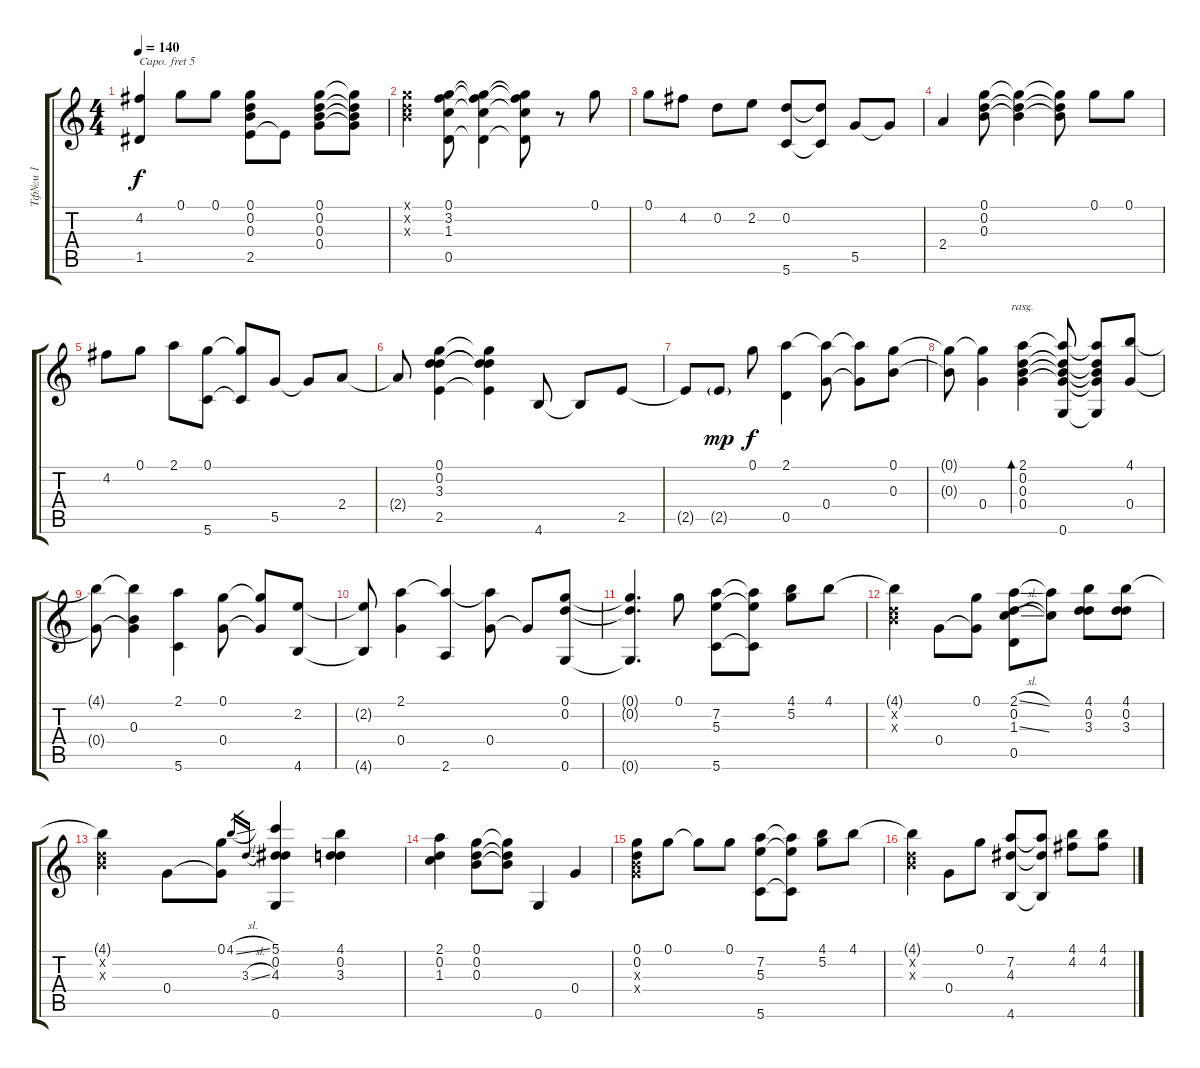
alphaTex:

\track ("Тф№м 1" "Тф№м 1") {instrument acousticguitarsteel}
\staff {score tabs}
\capo 5
\tuning (D4 A3 Gb3 D3 A2 D2) {hide}
\ts (4 4)
\tempo 140
\clef g2
\ks c
(4.2 1.5).4{dy f} 0.1.8 0.1.8 (0.1 0.2 0.3 2.5).8 2.5{t}.8 (0.1 0.2 0.3 0.4).8 (0.1{t} 0.2{t} 0.3{t} 0.4{t}).8 |
(0.1{x} 0.2{x} 0.3{x}).4 (0.1 3.2 1.3 0.5).8 (0.1{t} 3.2{t} 1.3{t} 0.5{t}).4 (0.1{t} 3.2{t} 1.3{t} 0.5{t}).8 r.8 0.1.8 |
0.1.8 4.2.8 0.2.8 2.2.8 (0.2 5.6).8 (0.2{t} 5.6{t}).8 5.5.8 5.5{t}.8 |
2.4.4 (0.1 0.2 0.3).8 (0.1{t} 0.2{t} 0.3{t}).4 (0.1{t} 0.2{t} 0.3{t}).8 0.1.8 0.1.8 |
4.2.8 0.1.8 2.1.8 (0.1 5.6).8 (0.1{t} 5.6{t}).8 5.5.8 5.5{t}.8 2.4.8 |
2.4{t}.8 (0.1 0.2 3.3 2.5).4 (0.1{t} 0.2{t} 3.3{t} 2.5{t}).4 4.6.8 4.6{t}.8 2.5.8 |
2.5{t}.8 2.5{g}.8{dy mp} 0.1.8{dy f} (2.1 0.5).4 (2.1{t} 0.4).8 (2.1{t} 0.4{t}).8 (0.1 0.3).8 |
(0.1{t} 0.3{t}).8 (0.1{t} 0.4).4 (2.1 0.2 0.3 0.4).4{bd 480 rasg ii} (2.1{t} 0.2{t} 0.3{t} 0.4{t} 0.6).8 (2.1{t} 0.2{t} 0.3{t} 0.4{t} 0.6{t}).8 (4.1 0.4).8 |
(4.1{t} 0.4{t}).8 (4.1{t} 0.3 0.4{t}).4 (2.1 5.6).4 (0.1 0.4).8 (0.1{t} 0.4{t}).8 (2.2 4.6).8 |
(2.2{t} 4.6{t}).8 (2.1 0.4).4 (2.1{t} 2.6).4 (2.1{t} 0.4).8 0.4{t}.8 (0.1 0.2 0.6).8 |
(0.1{t} 0.2{t} 0.6{t}).4{d} 0.1.8 (7.2 5.3 5.6).8 (7.2{t} 5.3{t} 5.6{t}).8 (4.1 5.2).8 4.1.8 |
(4.1{t} 0.2{x} 0.3{x}).4 0.4.8 (0.1 0.4{t}).8 (2.1{sl} 0.2 1.3{sl} 0.5).8 (2.1{t} 1.3{t}).8 (4.1 0.2 3.3).8 (4.1 0.2 3.3).8 |
(4.1{t} 0.2{x} 0.3{x}).4 0.4.8 (0.1 0.4{t}).8 4.1{sl}.16{gr} 3.3{sl}.16{gr} (5.1 0.2 4.3 0.6).4 (4.1 0.2 3.3).4 |
(2.1 0.2 1.3).4 (0.1 0.2 0.3).8 (0.1{t} 0.2{t} 0.3{t}).8 0.6.4 0.4.4 |
(0.1 0.2 0.3{x} 0.4{x}).8 0.1.8 0.1{t}.8 0.1.8 (7.2 5.3 5.6).8 (7.2{t} 5.3{t} 5.6{t}).8 (4.1 5.2).8 4.1.8 |
(4.1{t} 0.2{x} 0.3{x}).4 0.4.8 0.1.8 (7.2 4.3 4.6).8 (7.2{t} 4.3{t} 4.6{t}).8 (4.1 4.2).8 (4.1 4.2).8
